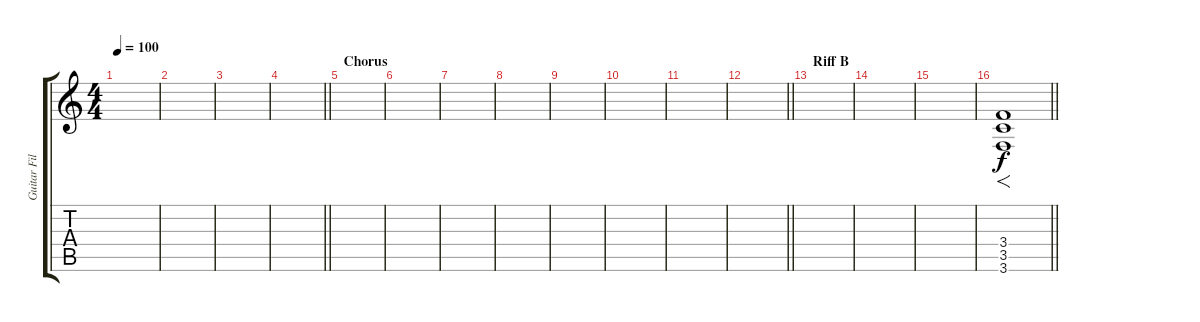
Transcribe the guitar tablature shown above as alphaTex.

\track ("Guitar Fills/Solo" "Guitar Fil") {instrument distortionguitar}
\staff {score tabs}
\tuning (E4 B3 G3 D3 A2 D2) {hide}
\ts (4 4)
\tempo 100
\clef g2
\ks c
|
|
|
\barLineRight lightlight
|
\section ("" "Chorus")
|
|
|
|
|
|
|
\barLineRight lightlight
|
\section ("" "Riff B")
|
|
|
\barLineRight lightlight
(3.4 3.5 3.6).1{f}
